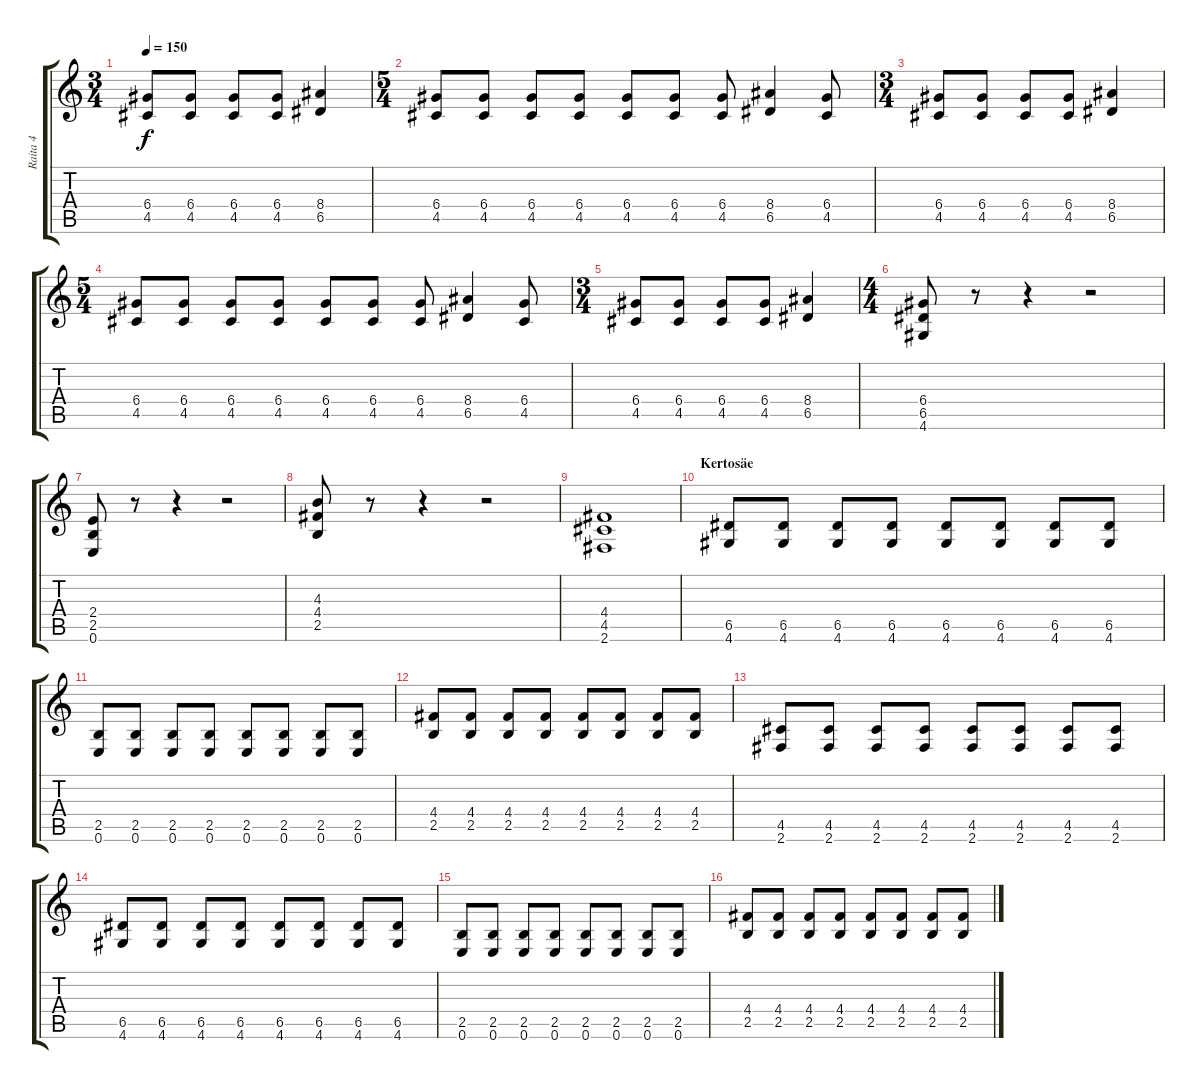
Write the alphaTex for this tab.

\track ("Raita 4" "Raita 4") {instrument electricguitarmuted}
\staff {score tabs}
\tuning (E4 B3 G3 D3 A2 E2) {hide}
\ts (3 4)
\tempo 150
\clef g2
\ks c
(6.4 4.5).8{dy f} (6.4 4.5).8 (6.4 4.5).8 (6.4 4.5).8 (8.4 6.5).4 |
\ts (5 4)
(6.4 4.5).8 (6.4 4.5).8 (6.4 4.5).8 (6.4 4.5).8 (6.4 4.5).8 (6.4 4.5).8 (6.4 4.5).8 (8.4 6.5).4 (6.4 4.5).8 |
\ts (3 4)
(6.4 4.5).8 (6.4 4.5).8 (6.4 4.5).8 (6.4 4.5).8 (8.4 6.5).4 |
\ts (5 4)
(6.4 4.5).8 (6.4 4.5).8 (6.4 4.5).8 (6.4 4.5).8 (6.4 4.5).8 (6.4 4.5).8 (6.4 4.5).8 (8.4 6.5).4 (6.4 4.5).8 |
\ts (3 4)
(6.4 4.5).8 (6.4 4.5).8 (6.4 4.5).8 (6.4 4.5).8 (8.4 6.5).4 |
\ts (4 4)
(6.4 6.5 4.6).8 r.8 r.4 r.2 |
(2.4 2.5 0.6).8 r.8 r.4 r.2 |
(4.3 4.4 2.5).8 r.8 r.4 r.2 |
(4.4 4.5 2.6).1 |
\section ("" "Kertosäe")
(6.5 4.6).8 (6.5 4.6).8 (6.5 4.6).8 (6.5 4.6).8 (6.5 4.6).8 (6.5 4.6).8 (6.5 4.6).8 (6.5 4.6).8 |
(2.5 0.6).8 (2.5 0.6).8 (2.5 0.6).8 (2.5 0.6).8 (2.5 0.6).8 (2.5 0.6).8 (2.5 0.6).8 (2.5 0.6).8 |
(4.4 2.5).8 (4.4 2.5).8 (4.4 2.5).8 (4.4 2.5).8 (4.4 2.5).8 (4.4 2.5).8 (4.4 2.5).8 (4.4 2.5).8 |
(4.5 2.6).8 (4.5 2.6).8 (4.5 2.6).8 (4.5 2.6).8 (4.5 2.6).8 (4.5 2.6).8 (4.5 2.6).8 (4.5 2.6).8 |
(6.5 4.6).8 (6.5 4.6).8 (6.5 4.6).8 (6.5 4.6).8 (6.5 4.6).8 (6.5 4.6).8 (6.5 4.6).8 (6.5 4.6).8 |
(2.5 0.6).8 (2.5 0.6).8 (2.5 0.6).8 (2.5 0.6).8 (2.5 0.6).8 (2.5 0.6).8 (2.5 0.6).8 (2.5 0.6).8 |
(4.4 2.5).8 (4.4 2.5).8 (4.4 2.5).8 (4.4 2.5).8 (4.4 2.5).8 (4.4 2.5).8 (4.4 2.5).8 (4.4 2.5).8
